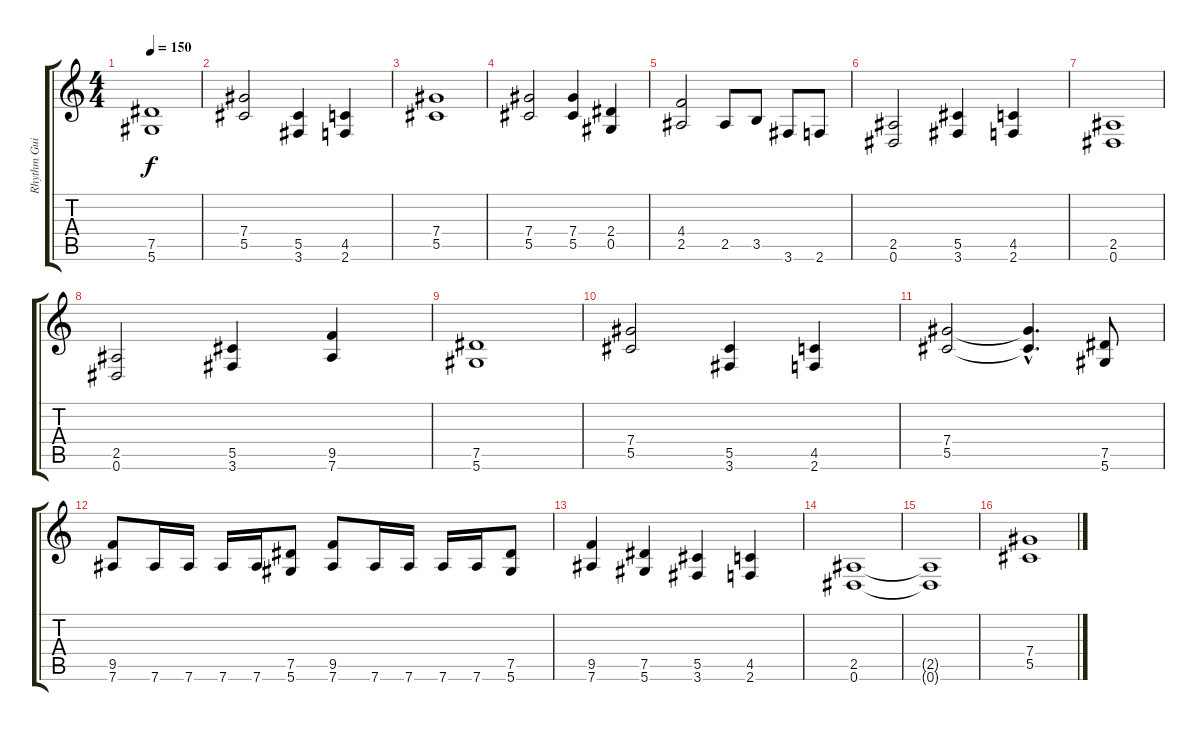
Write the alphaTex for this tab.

\track ("Rhythm Guitar II" "Rhythm Gui") {instrument distortionguitar}
\staff {score tabs}
\tuning (Eb4 Bb3 Gb3 Db3 Ab2 Eb2) {hide}
\ts (4 4)
\tempo 150
\clef g2
\ks c
(7.5 5.6).1{dy f} |
(7.4 5.5).2 (5.5 3.6).4 (4.5 2.6).4 |
(7.4 5.5).1 |
(7.4 5.5).2 (7.4 5.5).4 (2.4 0.5).4 |
(4.4 2.5).2 2.5.8 3.5.8 3.6.8 2.6.8 |
(2.5 0.6).2 (5.5 3.6).4 (4.5 2.6).4 |
(2.5 0.6).1 |
(2.5 0.6).2 (5.5 3.6).4 (9.5 7.6).4 |
(7.5 5.6).1 |
(7.4 5.5).2 (5.5 3.6).4 (4.5 2.6).4 |
(7.4 5.5).2 (7.4{hac t} 5.5{hac t}).4{d} (7.5 5.6).8 |
(9.5 7.6).8 7.6.16 7.6.16 7.6.16 7.6.16 (7.5 5.6).8 (9.5 7.6).8 7.6.16 7.6.16 7.6.16 7.6.16 (7.5 5.6).8 |
(9.5 7.6).4 (7.5 5.6).4 (5.5 3.6).4 (4.5 2.6).4 |
(2.5 0.6).1 |
(2.5{t} 0.6{t}).1 |
(7.4 5.5).1
